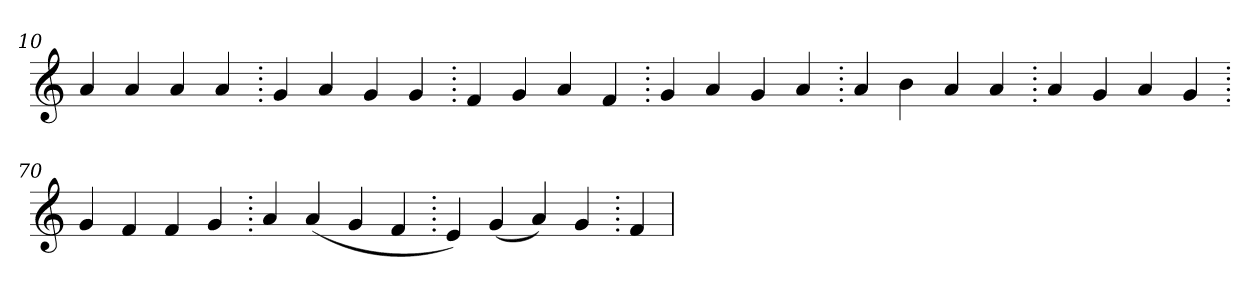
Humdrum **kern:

**kern
*part1
*staff1
*clefG2
=10.
4a
4a
4a
4a
=20.
4g
4a
4g
4g
=30.
4f
4g
4a
4f
=40.
4g
4a
4g
4a
=50.
4a
4b
4a
4a
=60.
4a
4g
4a
4g
=70.
4g
4f
4f
4g
=80.
4a
(>4a
4g
4f
=90.
4e)
(>4g
4a)
4g
=100.
4f
=
*-
